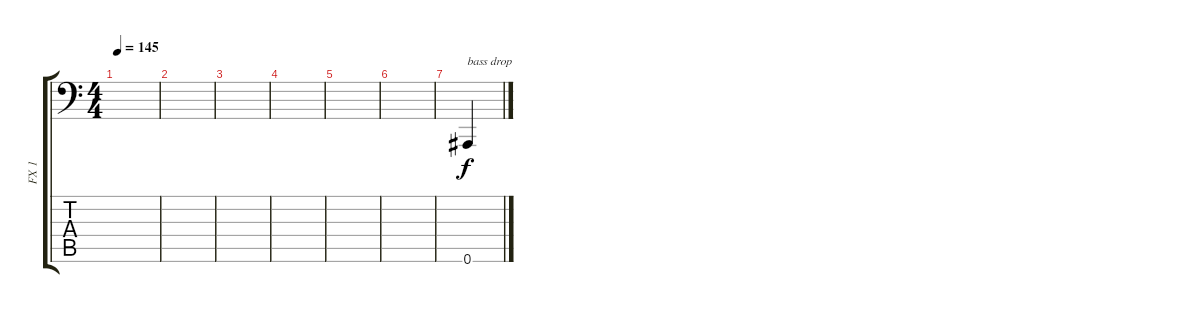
\track ("FX 1" "FX 1") {instrument stringensemble2}
\staff {score tabs}
\tuning (C4 G3 Eb3 Bb2 F2 Bb1) {hide}
\ts (4 4)
\tempo 145
\clef f4
\ks c
|
|
|
|
|
|
0.6.4{txt "bass drop" dy f volume 11 instrument timpani}
